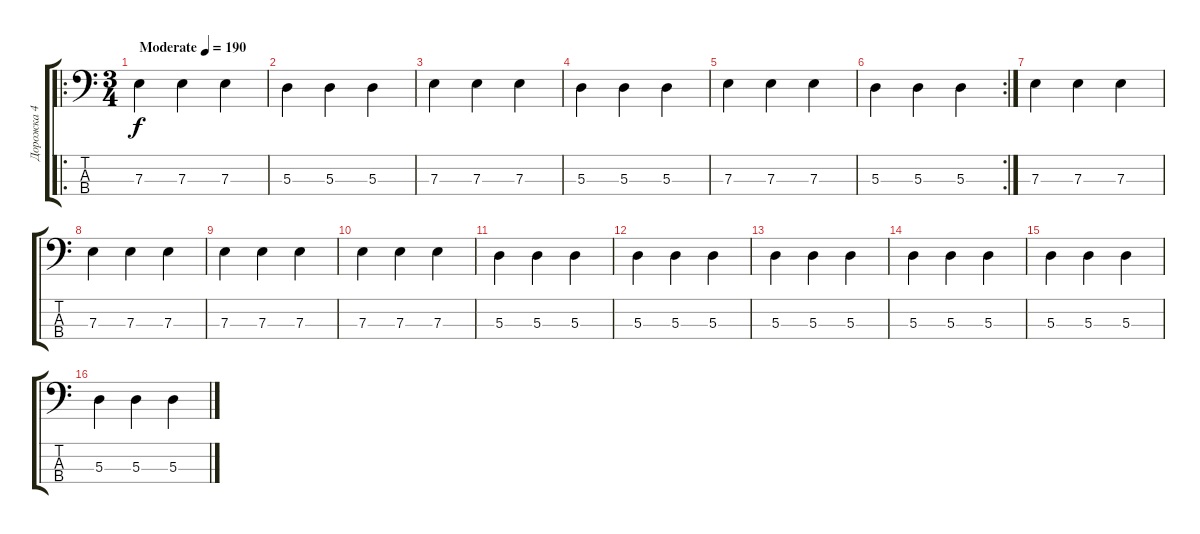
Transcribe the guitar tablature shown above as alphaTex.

\track ("Дорожка 4" "Дорожка 4") {instrument electricbassfinger}
\staff {score tabs}
\tuning (G2 D2 A1 E1) {hide}
\ro
\ts (3 4)
\tempo (190 "Moderate")
\clef f4
\ks c
7.3.4{dy f instrument electricbassfinger} 7.3.4 7.3.4 |
5.3.4 5.3.4 5.3.4 |
7.3.4 7.3.4 7.3.4 |
5.3.4 5.3.4 5.3.4 |
7.3.4 7.3.4 7.3.4 |
\rc 2
5.3.4 5.3.4 5.3.4 |
7.3.4 7.3.4 7.3.4 |
7.3.4 7.3.4 7.3.4 |
7.3.4 7.3.4 7.3.4 |
7.3.4 7.3.4 7.3.4 |
5.3.4 5.3.4 5.3.4 |
5.3.4 5.3.4 5.3.4 |
5.3.4 5.3.4 5.3.4 |
5.3.4 5.3.4 5.3.4 |
5.3.4 5.3.4 5.3.4 |
5.3.4 5.3.4 5.3.4
